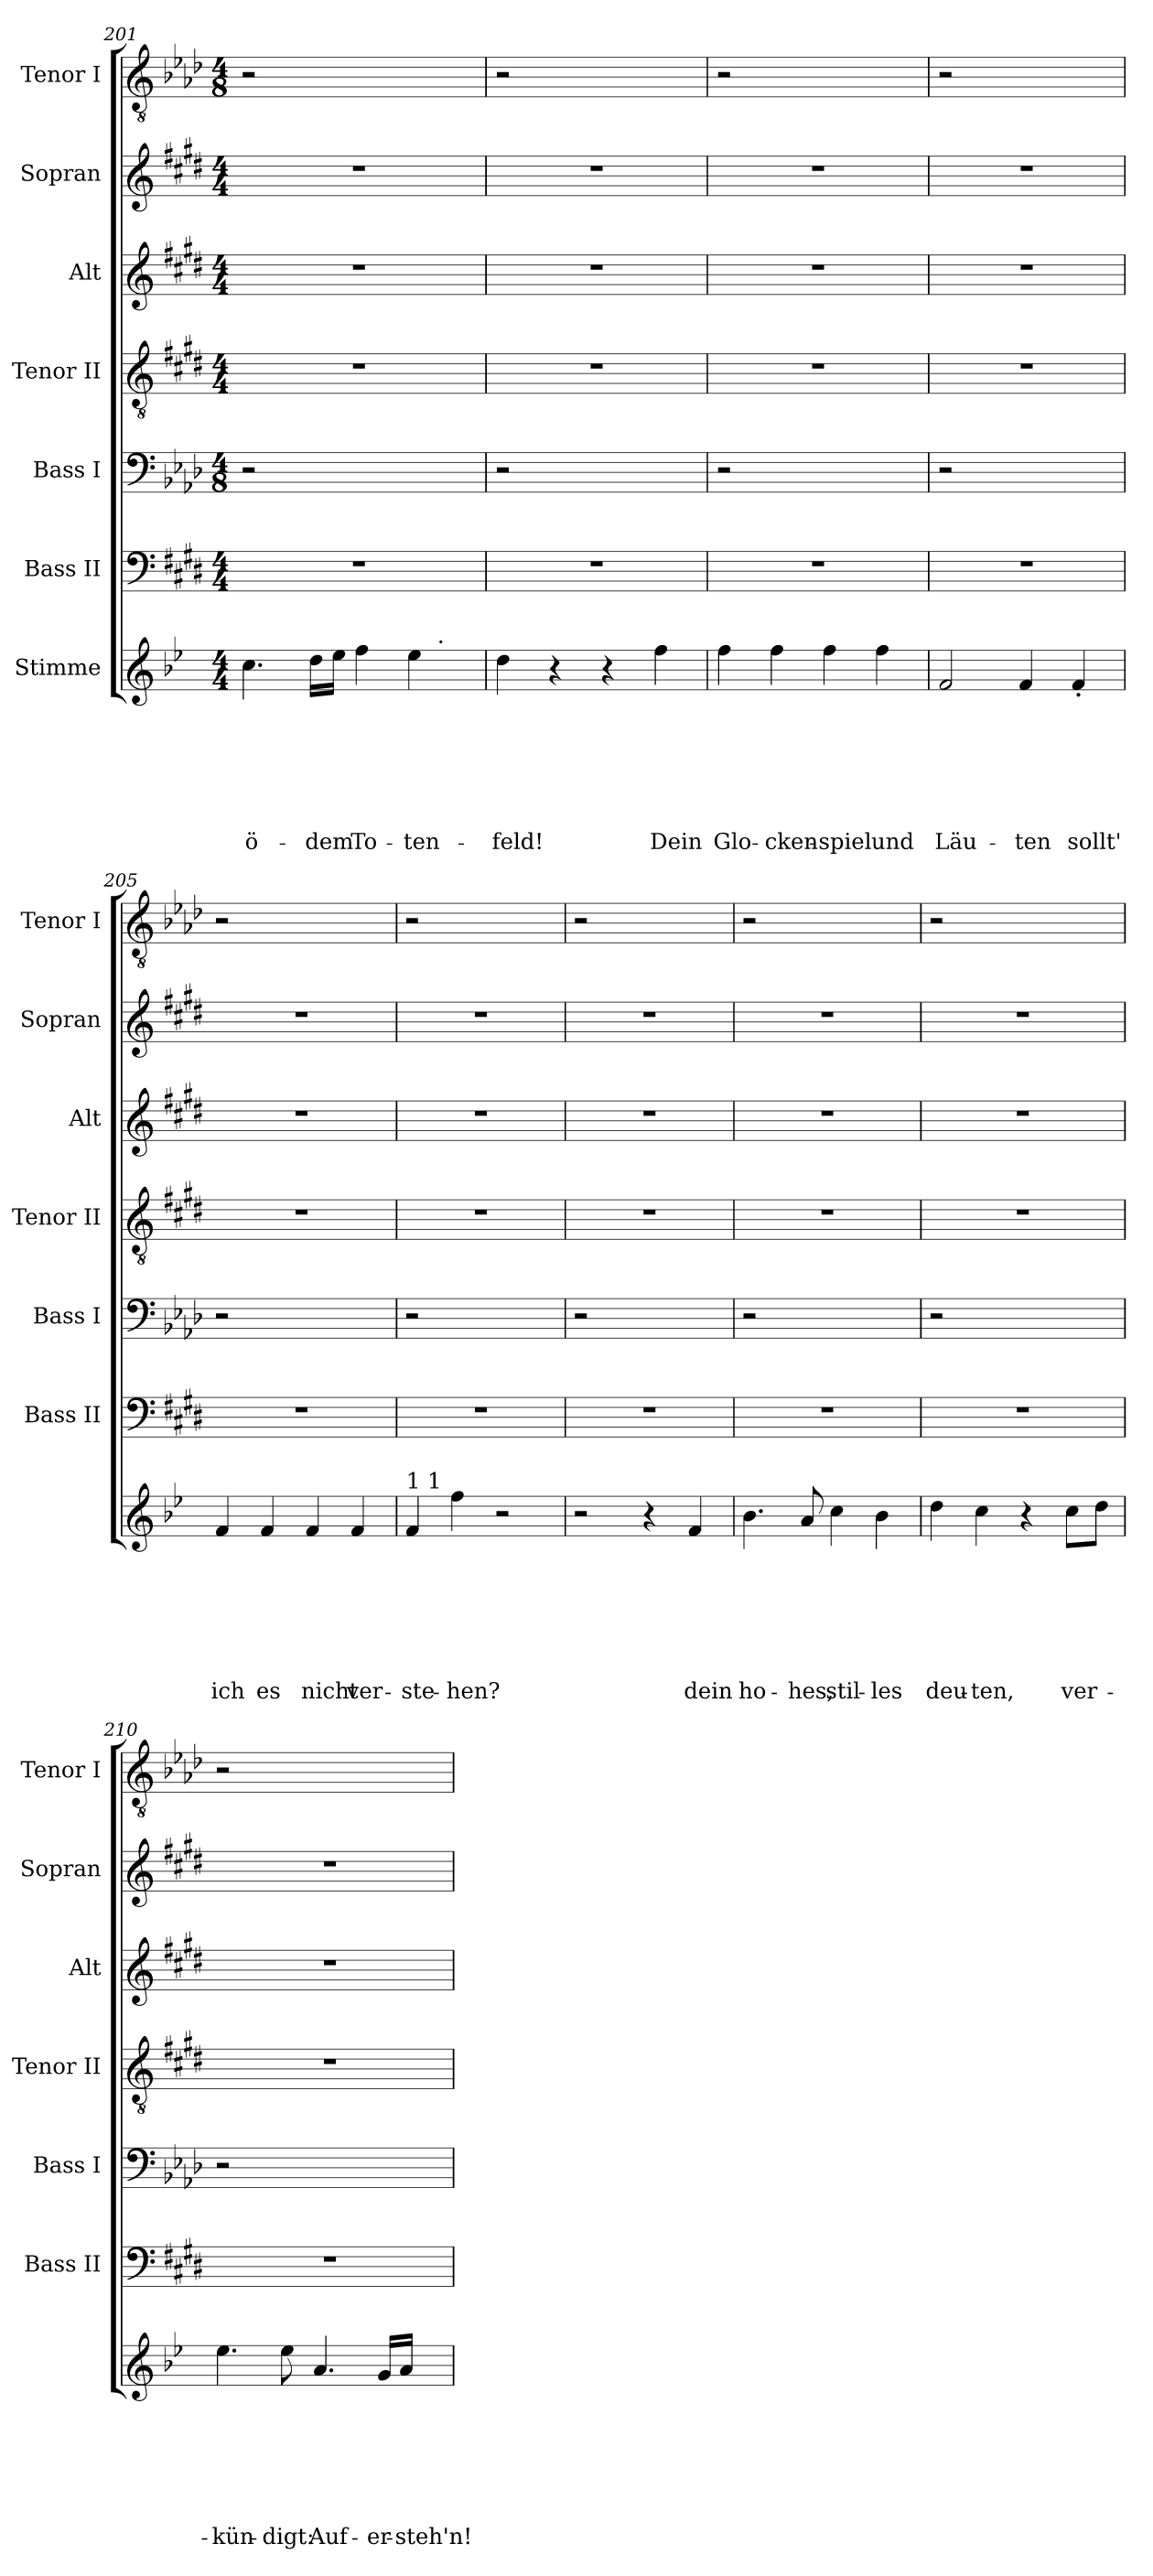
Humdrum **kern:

**kern	**text	**text	**text	**text	**text	**text	**text	**kern	**kern	**kern	**kern	**kern	**kern
*part7	*part7	*part7	*part7	*part7	*part7	*part7	*part7	*part6	*part5	*part4	*part3	*part2	*part1
*staff7	*staff7	*staff7	*staff7	*staff7	*staff7	*staff7	*staff7	*staff6	*staff5	*staff4	*staff3	*staff2	*staff1
*I"Stimme	*	*	*	*	*	*	*	*I"Bass II	*I"Bass I	*I"Tenor II	*I"Alt	*I"Sopran	*I"Tenor I
*	*	*	*	*	*	*	*	*I'Bass II	*I'Bass I	*I'Tenor II	*I'Alt	*I'Sopran	*I'Tenor I
*clefG2	*	*	*	*	*	*	*	*clefF4	*clefF4	*clefGv2	*clefG2	*clefG2	*clefGv2
*k[b-e-]	*	*	*	*	*	*	*	*k[f#c#g#d#]	*k[b-e-a-d-]	*k[f#c#g#d#]	*k[f#c#g#d#]	*k[f#c#g#d#]	*k[b-e-a-d-]
*B-:	*	*	*	*	*	*	*	*E:	*A-:	*E:	*E:	*E:	*A-:
*M4/4	*	*	*	*	*	*	*	*M4/4	*M4/8	*M4/4	*M4/4	*M4/4	*M4/8
=201	=201	=201	=201	=201	=201	=201	=201	=201	=201	=201	=201	=201	=201
!	!	!	!	!	!	!	!LO:LY:b	!	!	!	!	!	!
*^	*	*	*	*	*	*	*	*	*	*	*	*	*
4.cc\	2ryy	.	.	.	.	.	.	ö-	1r	2r	1r	1r	1r	2r
!	!	!	!	!	!	!	!	!LO:LY:b	!	!	!	!	!	!
16dd\LL	.	.	.	.	.	.	.	-dem	.	.	.	.	.	.
16ee-\JJ	.	.	.	.	.	.	.	.	.	.	.	.	.	.
!	!	!	!	!	!	!	!	!LO:LY:b	!	!	!	!	!	!
4ff\	4ryy	.	.	.	.	.	.	To-	.	2ryy	.	.	.	2ryy
!	!	!	!	!	!	!	!	!LO:LY:b	!	!	!	!	!	!
4ee->\	16.ryy	.	.	.	.	.	.	-ten-	.	.	.	.	.	.
!	!LO:TX:a:t=.	!	!	!	!	!	!	!	!	!	!	!	!	!
.	8ryy	.	.	.	.	.	.	.	.	.	.	.	.	.
.	32ryy	.	.	.	.	.	.	.	.	.	.	.	.	.
=202	=202	=202	=202	=202	=202	=202	=202	=202	=202	=202	=202	=202	=202	=202
!	!	!	!	!	!	!	!	!LO:LY:b	!	!	!	!	!	!
*v	*v	*	*	*	*	*	*	*	*	*	*	*	*	*
4dd\	.	.	.	.	.	.	-feld!	1r	2r	1r	1r	1r	2r
4r	.	.	.	.	.	.	.	.	.	.	.	.	.
4r	.	.	.	.	.	.	.	.	2ryy	.	.	.	2ryy
!	!	!	!	!	!	!	!LO:LY:b	!	!	!	!	!	!
4ff\	.	.	.	.	.	.	Dein	.	.	.	.	.	.
=203	=203	=203	=203	=203	=203	=203	=203	=203	=203	=203	=203	=203	=203
!	!	!	!	!	!	!	!LO:LY:b	!	!	!	!	!	!
4ff\	.	.	.	.	.	.	Glo-	1r	2r	1r	1r	1r	2r
!	!	!	!	!	!	!	!LO:LY:b	!	!	!	!	!	!
4ff\	.	.	.	.	.	.	-cken-	.	.	.	.	.	.
!	!	!	!	!	!	!	!LO:LY:b	!	!	!	!	!	!
4ff\	.	.	.	.	.	.	-spiel	.	2ryy	.	.	.	2ryy
!	!	!	!	!	!	!	!LO:LY:b	!	!	!	!	!	!
4ff\	.	.	.	.	.	.	und	.	.	.	.	.	.
=204	=204	=204	=204	=204	=204	=204	=204	=204	=204	=204	=204	=204	=204
!	!	!	!	!	!	!	!LO:LY:b	!	!	!	!	!	!
2f/	.	.	.	.	.	.	Läu-	1r	2r	1r	1r	1r	2r
!	!	!	!	!	!	!	!LO:LY:b	!	!	!	!	!	!
4f/	.	.	.	.	.	.	-ten	.	2ryy	.	.	.	2ryy
!	!	!	!	!	!	!	!LO:LY:b	!	!	!	!	!	!
4f<'</	.	.	.	.	.	.	sollt'	.	.	.	.	.	.
=205	=205	=205	=205	=205	=205	=205	=205	=205	=205	=205	=205	=205	=205
!	!	!	!	!	!	!	!LO:LY:b	!	!	!	!	!	!
4f/	.	.	.	.	.	.	ich	1r	2r	1r	1r	1r	2r
!	!	!	!	!	!	!	!LO:LY:b	!	!	!	!	!	!
4f/	.	.	.	.	.	.	es	.	.	.	.	.	.
!	!	!	!	!	!	!	!LO:LY:b	!	!	!	!	!	!
4f/	.	.	.	.	.	.	nicht	.	2ryy	.	.	.	2ryy
!	!	!	!	!	!	!	!LO:LY:b	!	!	!	!	!	!
4f/	.	.	.	.	.	.	ver-	.	.	.	.	.	.
!!LO:LB:g=z
=206	=206	=206	=206	=206	=206	=206	=206	=206	=206	=206	=206	=206	=206
!LO:TX:a:t=1 1	!	!	!	!	!	!	!	!	!	!	!	!	!
!	!	!	!	!	!	!	!LO:LY:b	!	!	!	!	!	!
4f/	.	.	.	.	.	.	-ste-	1r	2r	1r	1r	1r	2r
!	!	!	!	!	!	!	!LO:LY:b	!	!	!	!	!	!
4ff\	.	.	.	.	.	.	-hen?	.	.	.	.	.	.
2r	.	.	.	.	.	.	.	.	2ryy	.	.	.	2ryy
=207	=207	=207	=207	=207	=207	=207	=207	=207	=207	=207	=207	=207	=207
2r	.	.	.	.	.	.	.	1r	2r	1r	1r	1r	2r
4r	.	.	.	.	.	.	.	.	2ryy	.	.	.	2ryy
!	!	!	!	!	!	!	!LO:LY:b	!	!	!	!	!	!
4f/	.	.	.	.	.	.	dein	.	.	.	.	.	.
=208	=208	=208	=208	=208	=208	=208	=208	=208	=208	=208	=208	=208	=208
!	!	!	!	!	!	!	!LO:LY:b	!	!	!	!	!	!
4.b-\	.	.	.	.	.	.	ho-	1r	2r	1r	1r	1r	2r
!	!	!	!	!	!	!	!LO:LY:b	!	!	!	!	!	!
8a/	.	.	.	.	.	.	-hes,	.	.	.	.	.	.
!	!	!	!	!	!	!	!LO:LY:b	!	!	!	!	!	!
4cc\	.	.	.	.	.	.	stil-	.	2ryy	.	.	.	2ryy
!	!	!	!	!	!	!	!LO:LY:b	!	!	!	!	!	!
4b-\	.	.	.	.	.	.	-les	.	.	.	.	.	.
=209	=209	=209	=209	=209	=209	=209	=209	=209	=209	=209	=209	=209	=209
!	!	!	!	!	!	!	!LO:LY:b	!	!	!	!	!	!
4dd\	.	.	.	.	.	.	deu-	1r	2r	1r	1r	1r	2r
!	!	!	!	!	!	!	!LO:LY:b	!	!	!	!	!	!
4cc\	.	.	.	.	.	.	-ten,	.	.	.	.	.	.
4r	.	.	.	.	.	.	.	.	2ryy	.	.	.	2ryy
!	!	!	!	!	!	!	!LO:LY:b	!	!	!	!	!	!
8cc\L	.	.	.	.	.	.	ver-	.	.	.	.	.	.
8dd\J	.	.	.	.	.	.	.	.	.	.	.	.	.
=210	=210	=210	=210	=210	=210	=210	=210	=210	=210	=210	=210	=210	=210
!	!	!	!	!	!	!	!LO:LY:b	!	!	!	!	!	!
4.ee-\	.	.	.	.	.	.	-kün-	1r	2r	1r	1r	1r	2r
!	!	!	!	!	!	!	!LO:LY:b	!	!	!	!	!	!
8ee-\	.	.	.	.	.	.	-digt:	.	.	.	.	.	.
!	!	!	!	!	!	!	!LO:LY:b	!	!	!	!	!	!
4.a/	.	.	.	.	.	.	Auf-	.	2ryy	.	.	.	2ryy
!	!	!	!	!	!	!	!LO:LY:b	!	!	!	!	!	!
16g/LL	.	.	.	.	.	.	-er-	.	.	.	.	.	.
!	!	!	!	!	!	!	!LO:LY:b	!	!	!	!	!	!
16a/JJ	.	.	.	.	.	.	-steh'n!	.	.	.	.	.	.
=	=	=	=	=	=	=	=	=	=	=	=	=	=
*-	*-	*-	*-	*-	*-	*-	*-	*-	*-	*-	*-	*-	*-
